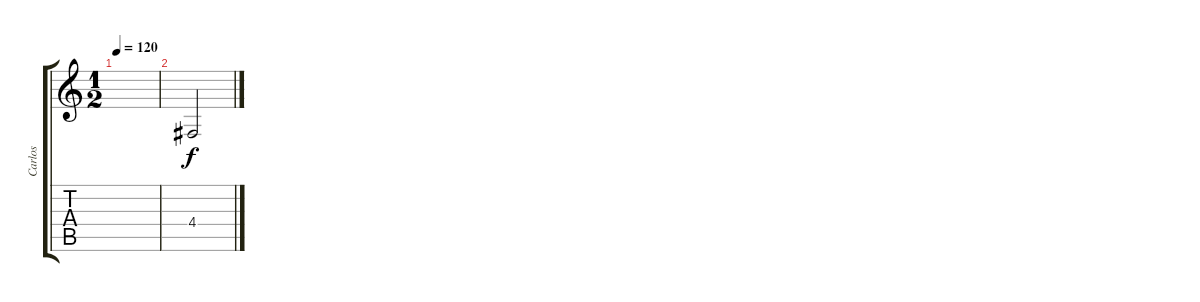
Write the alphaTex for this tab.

\track ("Carlos" "Carlos") {instrument acousticgrandpiano}
\staff {score tabs}
\tuning (E4 B3 G3 D3 A2 E2) {hide}
\ts (1 2)
\tempo 120
\clef g2
\ks c
|
4.4.2
